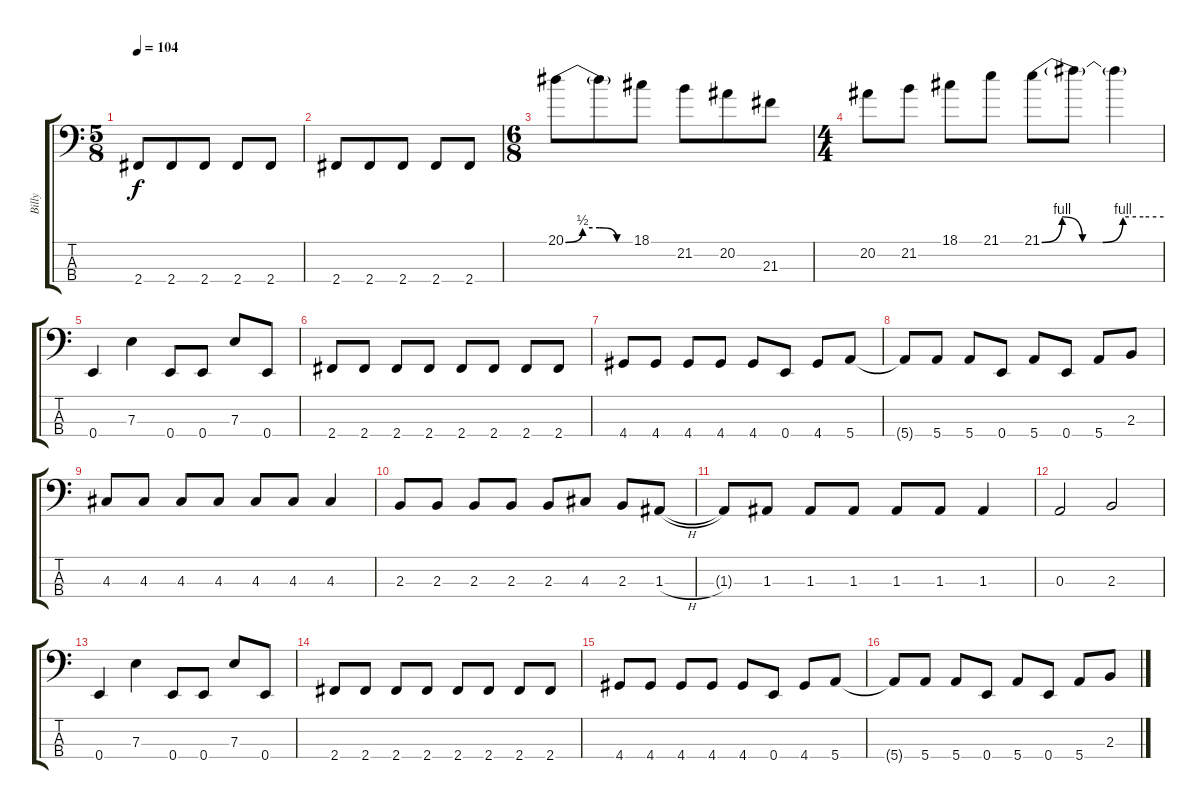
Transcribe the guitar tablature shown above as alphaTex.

\track ("Billy" "Billy") {instrument electricbassfinger}
\staff {score tabs}
\tuning (G2 D2 A1 E1) {hide}
\ts (5 8)
\tempo 104
\clef f4
\ks c
2.4.8{dy f} 2.4.8 2.4.8 2.4.8 2.4.8 |
2.4.8 2.4.8 2.4.8 2.4.8 2.4.8 |
\ts (6 8)
20.1{be (custom 0 0 15 2 30 2 45 0 60 0)}.8 20.1{t}.8 18.1.8 21.2.8 20.2.8 21.3.8 |
\ts (4 4)
20.2.8 21.2.8 18.1.8 21.1.8 21.1{be (custom 0 0 10 4 20 0 30 0 40 4 50 4 60 4)}.8 21.1{t}.8 21.1{t}.4 |
0.4.4 7.3.4 0.4.8 0.4.8 7.3.8 0.4.8 |
2.4.8 2.4.8 2.4.8 2.4.8 2.4.8 2.4.8 2.4.8 2.4.8 |
4.4.8 4.4.8 4.4.8 4.4.8 4.4.8 0.4.8 4.4.8 5.4.8 |
5.4{t}.8 5.4.8 5.4.8 0.4.8 5.4.8 0.4.8 5.4.8 2.3.8 |
4.3.8 4.3.8 4.3.8 4.3.8 4.3.8 4.3.8 4.3.4 |
2.3.8 2.3.8 2.3.8 2.3.8 2.3.8 4.3.8 2.3.8 1.3{h}.8 |
1.3{t}.8 1.3.8 1.3.8 1.3.8 1.3.8 1.3.8 1.3.4 |
0.3.2 2.3.2 |
0.4.4 7.3.4 0.4.8 0.4.8 7.3.8 0.4.8 |
2.4.8 2.4.8 2.4.8 2.4.8 2.4.8 2.4.8 2.4.8 2.4.8 |
4.4.8 4.4.8 4.4.8 4.4.8 4.4.8 0.4.8 4.4.8 5.4.8 |
5.4{t}.8 5.4.8 5.4.8 0.4.8 5.4.8 0.4.8 5.4.8 2.3.8
